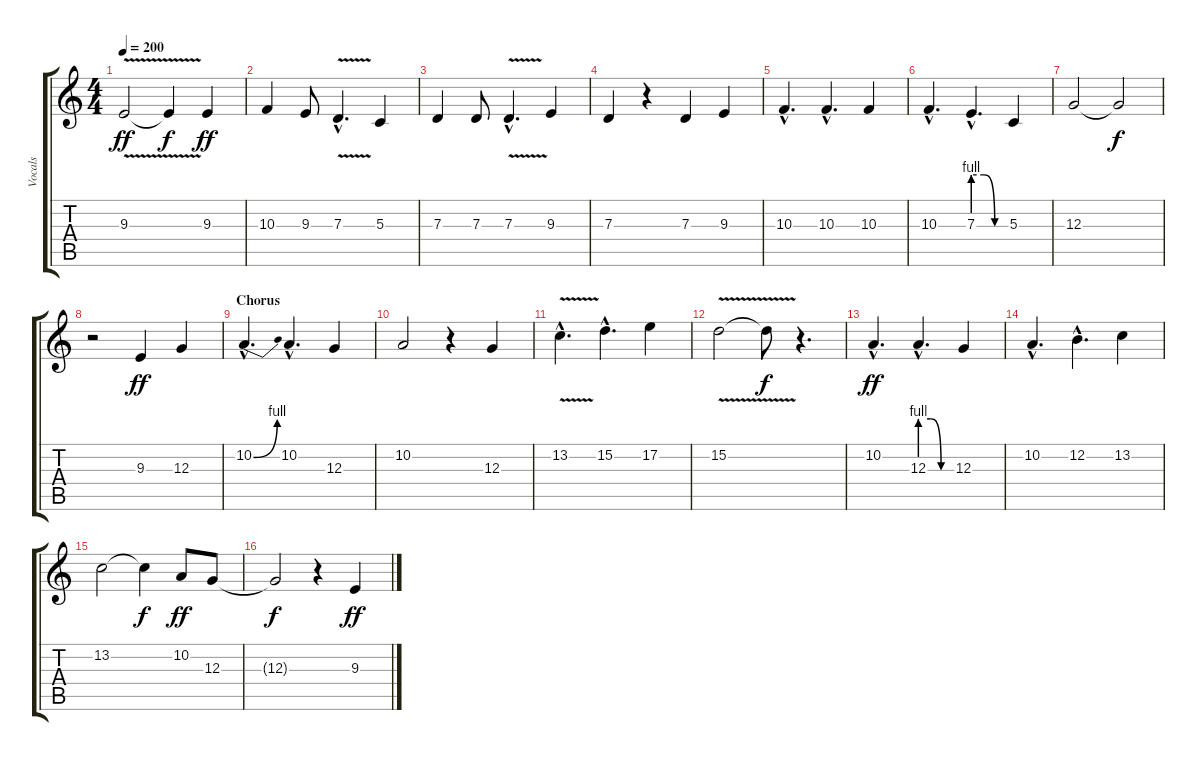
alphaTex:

\track ("Vocals" "Vocals") {instrument lead2sawtooth}
\staff {score tabs}
\tuning (E4 B3 G3 D3 A2 E2) {hide}
\ts (4 4)
\tempo 200
\clef g2
\ks c
9.3{v}.2{dy ff} 9.3{t}.4{dy f} 9.3.4{dy ff} |
10.3.4 9.3.8 7.3{v hac}.4{d} 5.3.4 |
7.3.4 7.3.8 7.3{v hac}.4{d} 9.3.4 |
7.3.4 r.4 7.3.4 9.3.4 |
10.3{hac}.4{d} 10.3{hac}.4{d} 10.3.4 |
10.3{hac}.4{d} 7.3{be (custom 0 4 20 4 40 0 60 0) hac}.4{d} 5.3.4 |
12.3.2 12.3{t}.2{dy f} |
r.2 9.3.4{dy ff} 12.3.4 |
\section ("" "Chorus")
10.2{be (bend 0 0 60 4) hac}.4{d} 10.2{hac}.4{d} 12.3.4 |
10.2.2 r.4 12.3.4 |
13.2{v hac}.4{d} 15.2{hac}.4{d} 17.2.4 |
15.2{v}.2 15.2{t}.8{dy f} r.4{d} |
10.2{hac}.4{d dy ff} 12.3{be (custom 0 4 20 4 40 0 60 0) hac}.4{d} 12.3.4 |
10.2{hac}.4{d} 12.2{hac}.4{d} 13.2.4 |
13.2.2 13.2{t}.4{dy f} 10.2.8{dy ff} 12.3.8 |
12.3{t}.2{dy f} r.4 9.3.4{dy ff}
